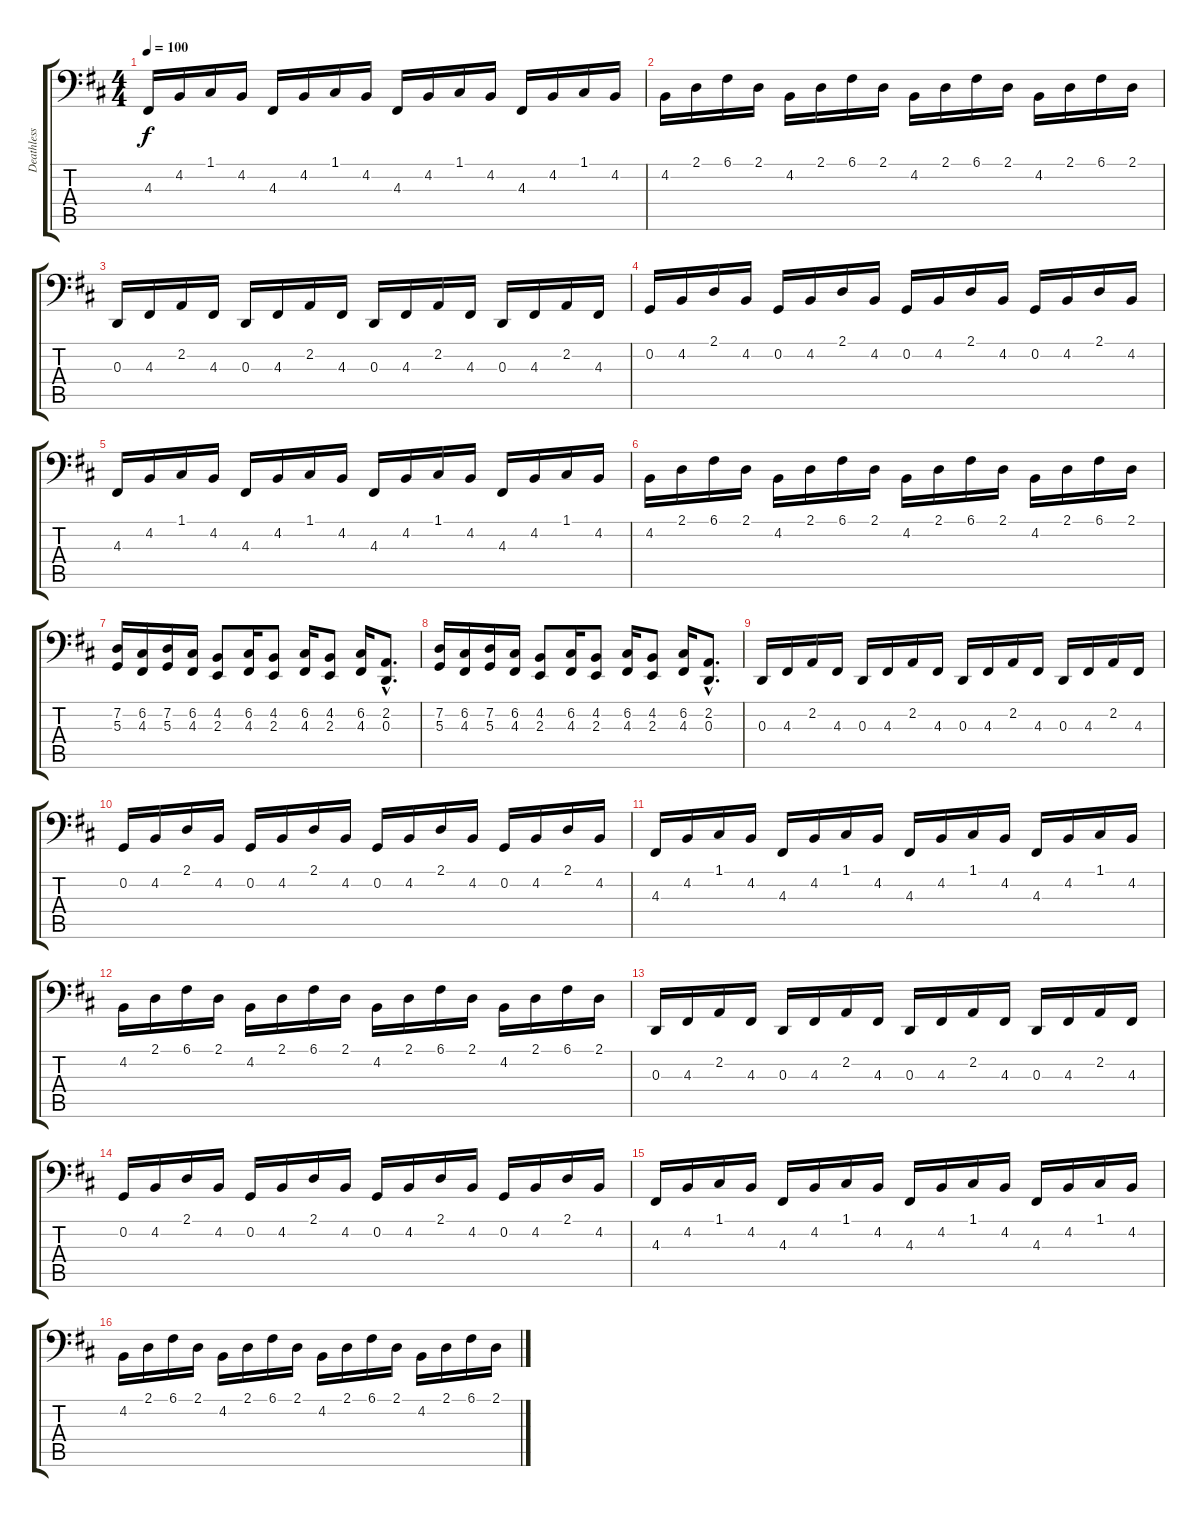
\track ("Deathless Horsie (Keyboards - low)" "Deathless ") {instrument synthbrass2}
\staff {score tabs}
\tuning (C3 G2 D2 A1 E1 B0) {hide}
\ts (4 4)
\tempo 100
\clef f4
\ks d
4.3.16{dy f} 4.2.16 1.1.16 4.2.16 4.3.16 4.2.16 1.1.16 4.2.16 4.3.16 4.2.16 1.1.16 4.2.16 4.3.16 4.2.16 1.1.16 4.2.16 |
4.2.16 2.1.16 6.1.16 2.1.16 4.2.16 2.1.16 6.1.16 2.1.16 4.2.16 2.1.16 6.1.16 2.1.16 4.2.16 2.1.16 6.1.16 2.1.16 |
0.3.16 4.3.16 2.2.16 4.3.16 0.3.16 4.3.16 2.2.16 4.3.16 0.3.16 4.3.16 2.2.16 4.3.16 0.3.16 4.3.16 2.2.16 4.3.16 |
0.2.16 4.2.16 2.1.16 4.2.16 0.2.16 4.2.16 2.1.16 4.2.16 0.2.16 4.2.16 2.1.16 4.2.16 0.2.16 4.2.16 2.1.16 4.2.16 |
4.3.16 4.2.16 1.1.16 4.2.16 4.3.16 4.2.16 1.1.16 4.2.16 4.3.16 4.2.16 1.1.16 4.2.16 4.3.16 4.2.16 1.1.16 4.2.16 |
4.2.16 2.1.16 6.1.16 2.1.16 4.2.16 2.1.16 6.1.16 2.1.16 4.2.16 2.1.16 6.1.16 2.1.16 4.2.16 2.1.16 6.1.16 2.1.16 |
(7.2 5.3).16 (6.2 4.3).16 (7.2 5.3).16 (6.2 4.3).16 (4.2 2.3).8 (6.2 4.3).16 (4.2 2.3).8 (6.2 4.3).16 (4.2 2.3).8 (6.2 4.3).16 (2.2{hac} 0.3{hac}).8{d} |
(7.2 5.3).16 (6.2 4.3).16 (7.2 5.3).16 (6.2 4.3).16 (4.2 2.3).8 (6.2 4.3).16 (4.2 2.3).8 (6.2 4.3).16 (4.2 2.3).8 (6.2 4.3).16 (2.2{hac} 0.3{hac}).8{d} |
0.3.16 4.3.16 2.2.16 4.3.16 0.3.16 4.3.16 2.2.16 4.3.16 0.3.16 4.3.16 2.2.16 4.3.16 0.3.16 4.3.16 2.2.16 4.3.16 |
0.2.16 4.2.16 2.1.16 4.2.16 0.2.16 4.2.16 2.1.16 4.2.16 0.2.16 4.2.16 2.1.16 4.2.16 0.2.16 4.2.16 2.1.16 4.2.16 |
4.3.16 4.2.16 1.1.16 4.2.16 4.3.16 4.2.16 1.1.16 4.2.16 4.3.16 4.2.16 1.1.16 4.2.16 4.3.16 4.2.16 1.1.16 4.2.16 |
4.2.16 2.1.16 6.1.16 2.1.16 4.2.16 2.1.16 6.1.16 2.1.16 4.2.16 2.1.16 6.1.16 2.1.16 4.2.16 2.1.16 6.1.16 2.1.16 |
0.3.16 4.3.16 2.2.16 4.3.16 0.3.16 4.3.16 2.2.16 4.3.16 0.3.16 4.3.16 2.2.16 4.3.16 0.3.16 4.3.16 2.2.16 4.3.16 |
0.2.16 4.2.16 2.1.16 4.2.16 0.2.16 4.2.16 2.1.16 4.2.16 0.2.16 4.2.16 2.1.16 4.2.16 0.2.16 4.2.16 2.1.16 4.2.16 |
4.3.16 4.2.16 1.1.16 4.2.16 4.3.16 4.2.16 1.1.16 4.2.16 4.3.16 4.2.16 1.1.16 4.2.16 4.3.16 4.2.16 1.1.16 4.2.16 |
4.2.16 2.1.16 6.1.16 2.1.16 4.2.16 2.1.16 6.1.16 2.1.16 4.2.16 2.1.16 6.1.16 2.1.16 4.2.16 2.1.16 6.1.16 2.1.16
